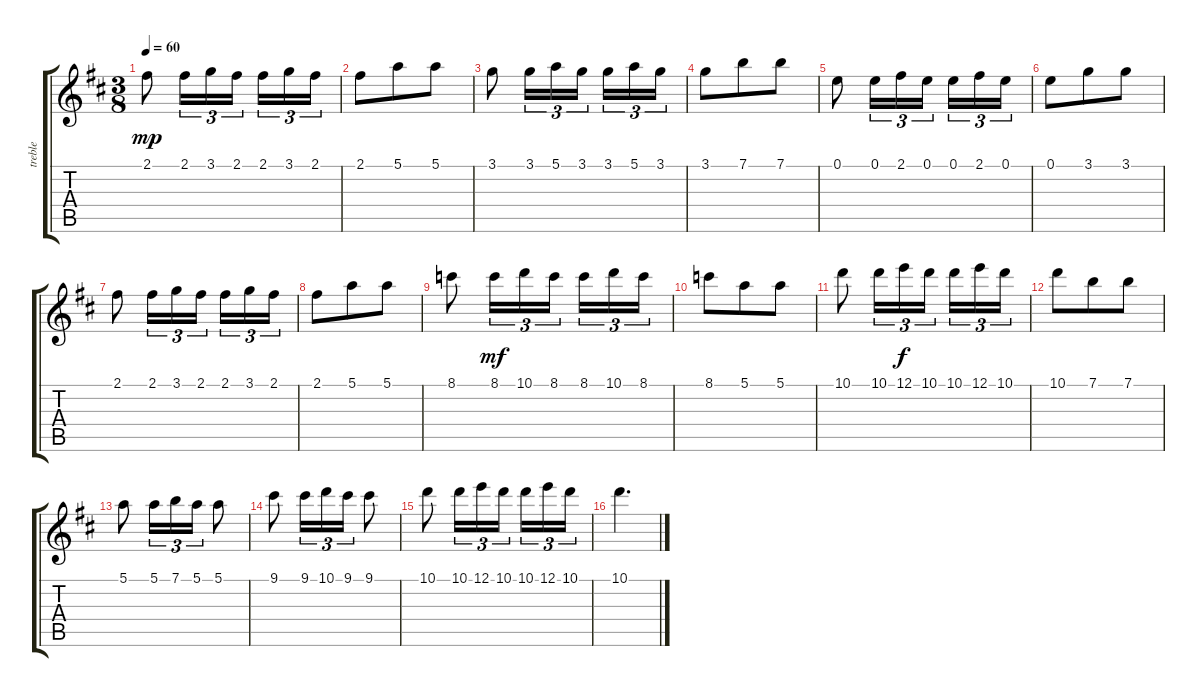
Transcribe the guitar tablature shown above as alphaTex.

\track ("treble              " "treble    ") {instrument acousticguitarnylon}
\staff {score tabs}
\tuning (E4 B3 G3 D3 A2 E2) {hide}
\ts (3 8)
\tempo 60
\clef g2
\ks d
2.1.8{dy mp} 2.1.16{tu (3 2)} 3.1.16{tu (3 2)} 2.1.16{tu (3 2)} 2.1.16{tu (3 2)} 3.1.16{tu (3 2)} 2.1.16{tu (3 2)} |
2.1.8 5.1.8 5.1.8 |
3.1.8 3.1.16{tu (3 2)} 5.1.16{tu (3 2)} 3.1.16{tu (3 2)} 3.1.16{tu (3 2)} 5.1.16{tu (3 2)} 3.1.16{tu (3 2)} |
3.1.8 7.1.8 7.1.8 |
0.1.8 0.1.16{tu (3 2)} 2.1.16{tu (3 2)} 0.1.16{tu (3 2)} 0.1.16{tu (3 2)} 2.1.16{tu (3 2)} 0.1.16{tu (3 2)} |
0.1.8 3.1.8 3.1.8 |
2.1.8 2.1.16{tu (3 2)} 3.1.16{tu (3 2)} 2.1.16{tu (3 2)} 2.1.16{tu (3 2)} 3.1.16{tu (3 2)} 2.1.16{tu (3 2)} |
2.1.8 5.1.8 5.1.8 |
8.1.8 8.1.16{tu (3 2) dy mf} 10.1.16{tu (3 2)} 8.1.16{tu (3 2)} 8.1.16{tu (3 2)} 10.1.16{tu (3 2)} 8.1.16{tu (3 2)} |
8.1.8 5.1.8 5.1.8 |
10.1.8 10.1.16{tu (3 2)} 12.1.16{tu (3 2) dy f} 10.1.16{tu (3 2)} 10.1.16{tu (3 2)} 12.1.16{tu (3 2)} 10.1.16{tu (3 2)} |
10.1.8 7.1.8 7.1.8 |
5.1.8 5.1.16{tu (3 2)} 7.1.16{tu (3 2)} 5.1.16{tu (3 2)} 5.1.8 |
9.1.8 9.1.16{tu (3 2)} 10.1.16{tu (3 2)} 9.1.16{tu (3 2)} 9.1.8 |
10.1.8 10.1.16{tu (3 2)} 12.1.16{tu (3 2)} 10.1.16{tu (3 2)} 10.1.16{tu (3 2)} 12.1.16{tu (3 2)} 10.1.16{tu (3 2)} |
10.1.4{d}
